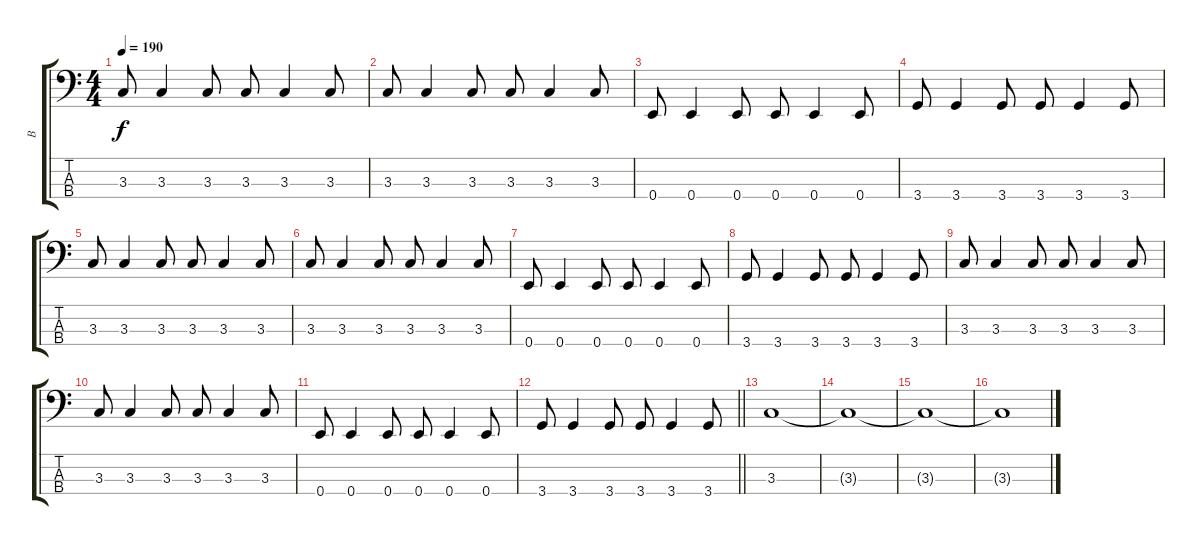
\track ("B" "B") {instrument electricbassfinger}
\staff {score tabs}
\tuning (G2 D2 A1 E1) {hide}
\ts (4 4)
\tempo 190
\clef f4
\ks c
3.3.8{dy f} 3.3.4 3.3.8 3.3.8 3.3.4 3.3.8 |
3.3.8 3.3.4 3.3.8 3.3.8 3.3.4 3.3.8 |
0.4.8 0.4.4 0.4.8 0.4.8 0.4.4 0.4.8 |
3.4.8 3.4.4 3.4.8 3.4.8 3.4.4 3.4.8 |
3.3.8 3.3.4 3.3.8 3.3.8 3.3.4 3.3.8 |
3.3.8 3.3.4 3.3.8 3.3.8 3.3.4 3.3.8 |
0.4.8 0.4.4 0.4.8 0.4.8 0.4.4 0.4.8 |
3.4.8 3.4.4 3.4.8 3.4.8 3.4.4 3.4.8 |
3.3.8 3.3.4 3.3.8 3.3.8 3.3.4 3.3.8 |
3.3.8 3.3.4 3.3.8 3.3.8 3.3.4 3.3.8 |
0.4.8 0.4.4 0.4.8 0.4.8 0.4.4 0.4.8 |
\barLineRight lightlight
3.4.8 3.4.4 3.4.8 3.4.8 3.4.4 3.4.8 |
\section ("" "")
3.3.1 |
3.3{t}.1 |
3.3{t}.1 |
3.3{t}.1
